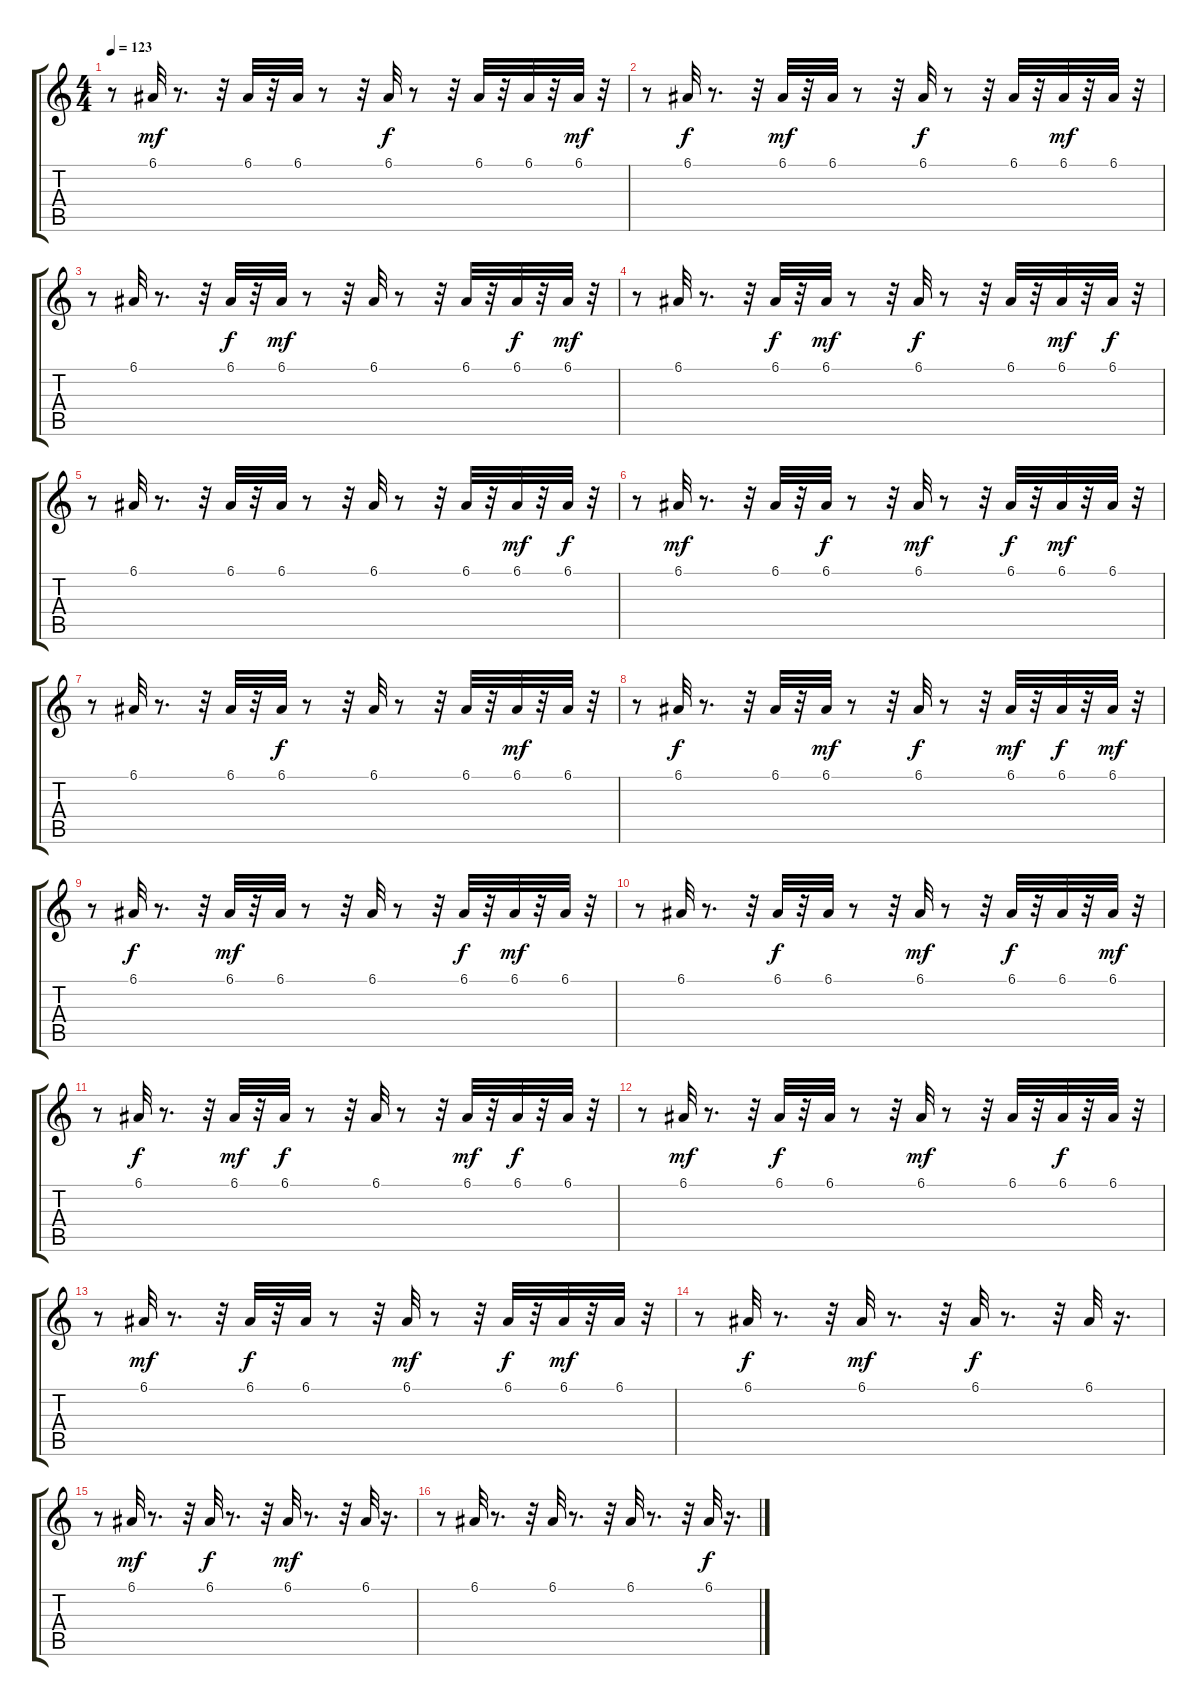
\track "" {instrument pizzicatostrings}
\staff {score tabs}
\tuning (E4 B3 G3 D3 A2 E2) {hide}
\ts (4 4)
\tempo 123
\clef g2
\ks c
r.8{dy mf} 6.1.32 r.8{d} r.32 6.1.32 r.32 6.1.32 r.8 r.32 6.1.32{dy f} r.8 r.32 6.1.32 r.32 6.1.32 r.32 6.1.32{dy mf} r.32 |
r.8 6.1.32{dy f} r.8{d} r.32 6.1.32{dy mf} r.32 6.1.32 r.8 r.32 6.1.32{dy f} r.8 r.32 6.1.32 r.32 6.1.32{dy mf} r.32 6.1.32 r.32 |
r.8 6.1.32 r.8{d} r.32 6.1.32{dy f} r.32 6.1.32{dy mf} r.8 r.32 6.1.32 r.8 r.32 6.1.32 r.32 6.1.32{dy f} r.32 6.1.32{dy mf} r.32 |
r.8 6.1.32 r.8{d} r.32 6.1.32{dy f} r.32 6.1.32{dy mf} r.8 r.32 6.1.32{dy f} r.8 r.32 6.1.32 r.32 6.1.32{dy mf} r.32 6.1.32{dy f} r.32 |
r.8 6.1.32 r.8{d} r.32 6.1.32 r.32 6.1.32 r.8 r.32 6.1.32 r.8 r.32 6.1.32 r.32 6.1.32{dy mf} r.32 6.1.32{dy f} r.32 |
r.8 6.1.32{dy mf} r.8{d} r.32 6.1.32 r.32 6.1.32{dy f} r.8 r.32 6.1.32{dy mf} r.8 r.32 6.1.32{dy f} r.32 6.1.32{dy mf} r.32 6.1.32 r.32 |
r.8 6.1.32 r.8{d} r.32 6.1.32 r.32 6.1.32{dy f} r.8 r.32 6.1.32 r.8 r.32 6.1.32 r.32 6.1.32{dy mf} r.32 6.1.32 r.32 |
r.8 6.1.32{dy f} r.8{d} r.32 6.1.32 r.32 6.1.32{dy mf} r.8 r.32 6.1.32{dy f} r.8 r.32 6.1.32{dy mf} r.32 6.1.32{dy f} r.32 6.1.32{dy mf} r.32 |
r.8 6.1.32{dy f} r.8{d} r.32 6.1.32{dy mf} r.32 6.1.32 r.8 r.32 6.1.32 r.8 r.32 6.1.32{dy f} r.32 6.1.32{dy mf} r.32 6.1.32 r.32 |
r.8 6.1.32 r.8{d} r.32 6.1.32{dy f} r.32 6.1.32 r.8 r.32 6.1.32{dy mf} r.8 r.32 6.1.32{dy f} r.32 6.1.32 r.32 6.1.32{dy mf} r.32 |
r.8 6.1.32{dy f} r.8{d} r.32 6.1.32{dy mf} r.32 6.1.32{dy f} r.8 r.32 6.1.32 r.8 r.32 6.1.32{dy mf} r.32 6.1.32{dy f} r.32 6.1.32 r.32 |
r.8 6.1.32{dy mf} r.8{d} r.32 6.1.32{dy f} r.32 6.1.32 r.8 r.32 6.1.32{dy mf} r.8 r.32 6.1.32 r.32 6.1.32{dy f} r.32 6.1.32 r.32 |
r.8 6.1.32{dy mf} r.8{d} r.32 6.1.32{dy f} r.32 6.1.32 r.8 r.32 6.1.32{dy mf} r.8 r.32 6.1.32{dy f} r.32 6.1.32{dy mf} r.32 6.1.32 r.32 |
r.8 6.1.32{dy f} r.8{d} r.32 6.1.32{dy mf} r.8{d} r.32 6.1.32{dy f} r.8{d} r.32 6.1.32 r.16{d} |
r.8 6.1.32{dy mf} r.8{d} r.32 6.1.32{dy f} r.8{d} r.32 6.1.32{dy mf} r.8{d} r.32 6.1.32 r.16{d} |
r.8 6.1.32 r.8{d} r.32 6.1.32 r.8{d} r.32 6.1.32 r.8{d} r.32 6.1.32{dy f} r.16{d}
